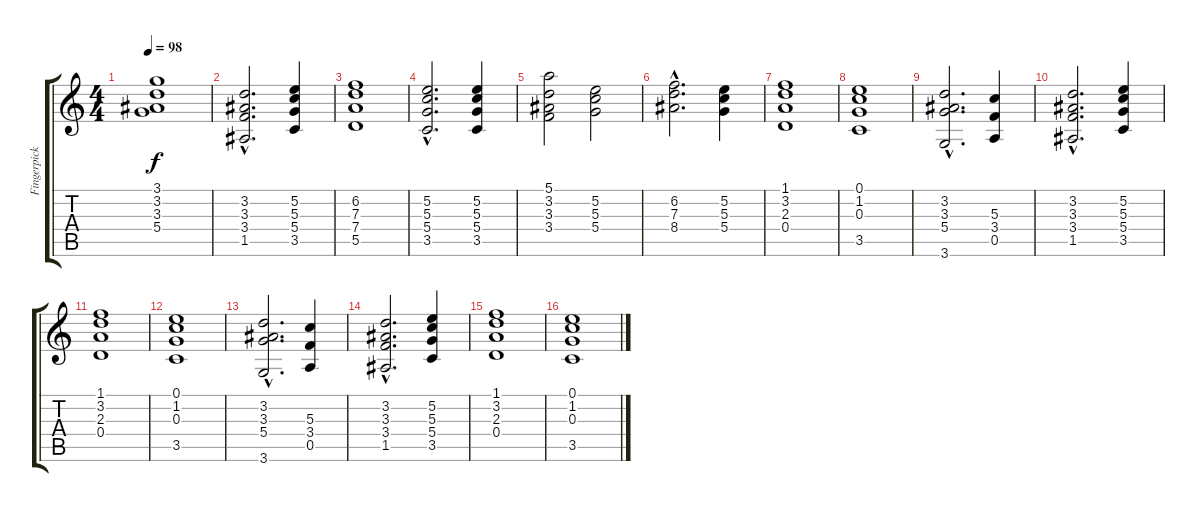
\track ("Fingerpicking guitar" "Fingerpick") {instrument acousticguitarnylon}
\staff {score tabs}
\tuning (E4 B3 G3 D3 A2 E2) {hide}
\ts (4 4)
\tempo 98
\clef g2
\ks c
(3.1 3.2 3.3 5.4).1{dy f} |
(3.2{hac} 3.3{hac} 3.4{hac} 1.5{hac}).2{d} (5.2 5.3 5.4 3.5).4 |
(6.2 7.3 7.4 5.5).1 |
(5.2{hac} 5.3{hac} 5.4{hac} 3.5{hac}).2{d} (5.2 5.3 5.4 3.5).4 |
(5.1 3.2 3.3 3.4).2 (5.2 5.3 5.4).2 |
(6.2{hac} 7.3{hac} 8.4{hac}).2{d} (5.2 5.3 5.4).4 |
(1.1 3.2 2.3 0.4).1 |
(0.1 1.2 0.3 3.5).1 |
(3.2{hac} 3.3{hac} 5.4{hac} 3.6{hac}).2{d} (5.3 3.4 0.5).4 |
(3.2{hac} 3.3{hac} 3.4{hac} 1.5{hac}).2{d} (5.2 5.3 5.4 3.5).4 |
(1.1 3.2 2.3 0.4).1 |
(0.1 1.2 0.3 3.5).1 |
(3.2{hac} 3.3{hac} 5.4{hac} 3.6{hac}).2{d} (5.3 3.4 0.5).4 |
(3.2{hac} 3.3{hac} 3.4{hac} 1.5{hac}).2{d} (5.2 5.3 5.4 3.5).4 |
(1.1 3.2 2.3 0.4).1 |
(0.1 1.2 0.3 3.5).1
